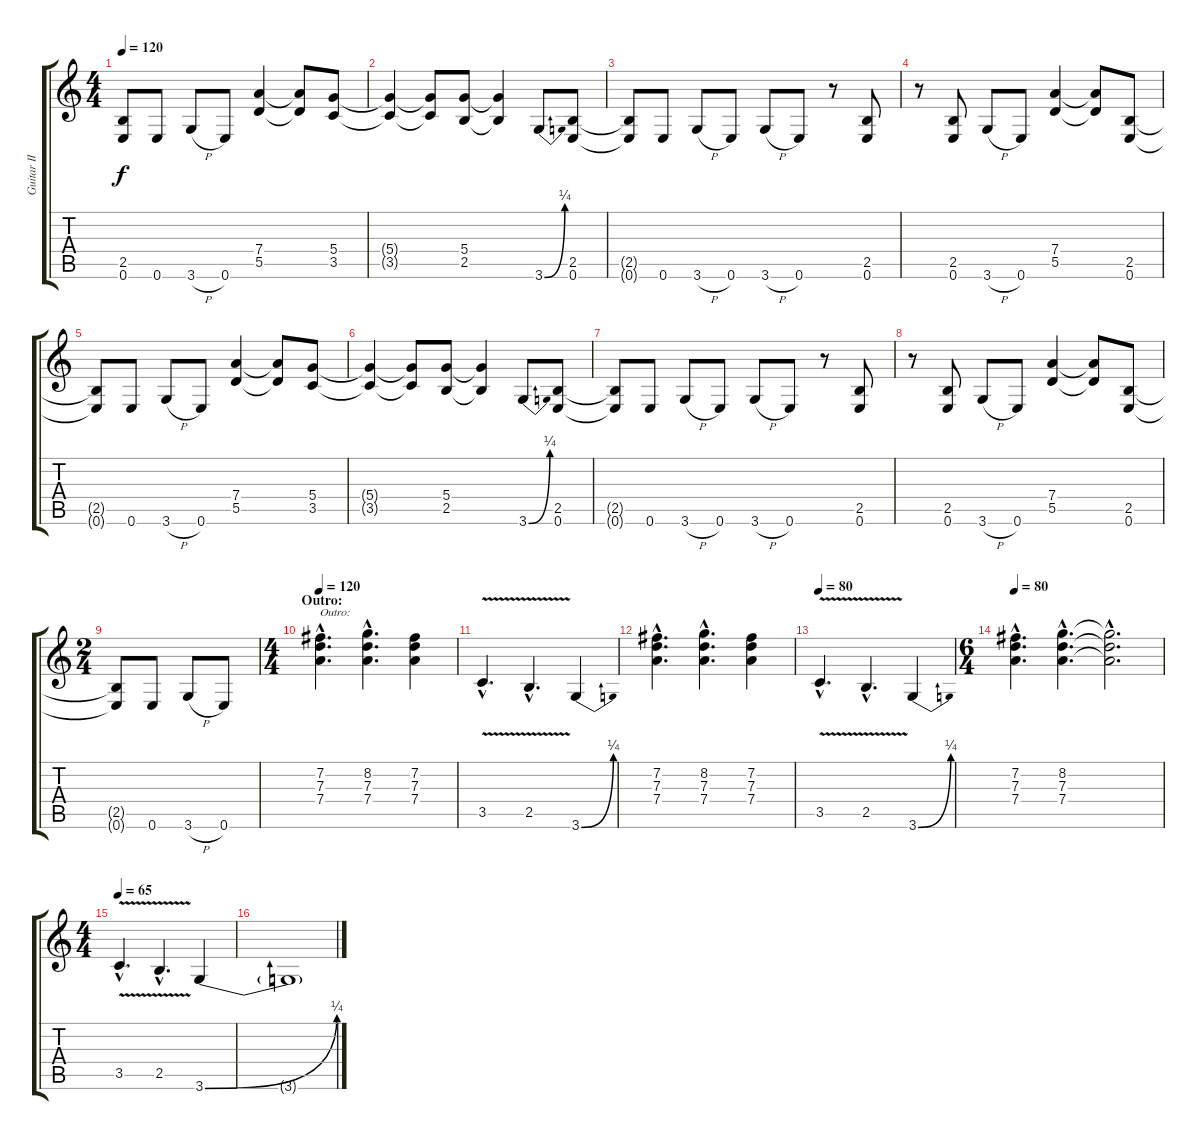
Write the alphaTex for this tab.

\track ("Guitar II" "Guitar II") {instrument distortionguitar}
\staff {score tabs}
\tuning (E4 B3 G3 D3 A2 E2) {hide}
\ts (4 4)
\tempo 120
\clef g2
\ks c
(2.5{t} 0.6{t}).8{dy f} 0.6.8 3.6{h}.8 0.6.8 (7.4 5.5).4 (7.4{t} 5.5{t}).8 (5.4 3.5).8 |
(5.4{t} 3.5{t}).4 (5.4{t} 3.5{t}).8 (5.4 2.5).8 (5.4{t} 2.5{t}).4 3.6{be (bend 0 0 60 1)}.8 (2.5 0.6).8 |
(2.5{t} 0.6{t}).8 0.6.8 3.6{h}.8 0.6.8 3.6{h}.8 0.6.8 r.8 (2.5 0.6).8 |
r.8 (2.5 0.6).8 3.6{h}.8 0.6.8 (7.4 5.5).4 (7.4{t} 5.5{t}).8 (2.5 0.6).8 |
(2.5{t} 0.6{t}).8 0.6.8 3.6{h}.8 0.6.8 (7.4 5.5).4 (7.4{t} 5.5{t}).8 (5.4 3.5).8 |
(5.4{t} 3.5{t}).4 (5.4{t} 3.5{t}).8 (5.4 2.5).8 (5.4{t} 2.5{t}).4 3.6{be (bend 0 0 60 1)}.8 (2.5 0.6).8 |
(2.5{t} 0.6{t}).8 0.6.8 3.6{h}.8 0.6.8 3.6{h}.8 0.6.8 r.8 (2.5 0.6).8 |
r.8 (2.5 0.6).8 3.6{h}.8 0.6.8 (7.4 5.5).4 (7.4{t} 5.5{t}).8 (2.5 0.6).8 |
\ts (2 4)
(2.5{t} 0.6{t}).8 0.6.8 3.6{h}.8 0.6.8 |
\ts (4 4)
\section ("" "Outro:")
\tempo 120
(7.2{hac} 7.3{hac} 7.4{hac}).4{d txt "Outro:"} (8.2{hac} 7.3{hac} 7.4{hac}).4{d} (7.2 7.3 7.4).4 |
3.5{v hac}.4{d} 2.5{v hac}.4{d} 3.6{be (bend 0 0 60 1)}.4 |
(7.2{hac} 7.3{hac} 7.4{hac}).4{d} (8.2{hac} 7.3{hac} 7.4{hac}).4{d} (7.2 7.3 7.4).4 |
\tempo 80
3.5{v hac}.4{d} 2.5{v hac}.4{d} 3.6{be (bend 0 0 60 1)}.4 |
\ts (6 4)
\tempo 80
(7.2{hac} 7.3{hac} 7.4{hac}).4{d} (8.2{hac} 7.3{hac} 7.4{hac}).4{d} (8.2{hac t} 7.3{hac t} 7.4{hac t}).2{d} |
\ts (4 4)
\tempo 65
3.5{v hac}.4{d} 2.5{v hac}.4{d} 3.6{be (bend 0 0 60 1)}.4 |
3.6{t}.1
